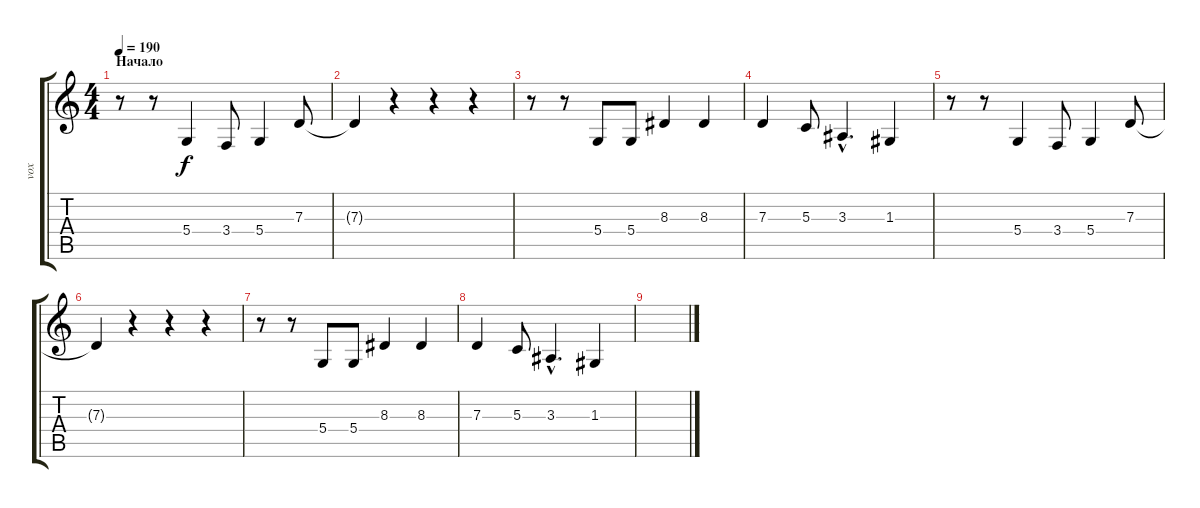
\track ("vox" "vox") {instrument lead8bassandlead}
\staff {score tabs}
\tuning (E4 B3 G3 D3 A2 E2) {hide}
\ts (4 4)
\section ("" "Начало")
\tempo 190
\clef g2
\ks c
r.8{dy f instrument lead8bassandlead} r.8 5.4.4 3.4.8 5.4.4 7.3.8 |
7.3{t}.4 r.4 r.4 r.4 |
r.8 r.8 5.4.8 5.4.8 8.3.4 8.3.4 |
7.3.4 5.3.8 3.3{hac}.4{d} 1.3.4 |
r.8 r.8 5.4.4 3.4.8 5.4.4 7.3.8 |
7.3{t}.4 r.4 r.4 r.4 |
r.8 r.8 5.4.8 5.4.8 8.3.4 8.3.4 |
7.3.4 5.3.8 3.3{hac}.4{d} 1.3.4 |
\section ("" "")
